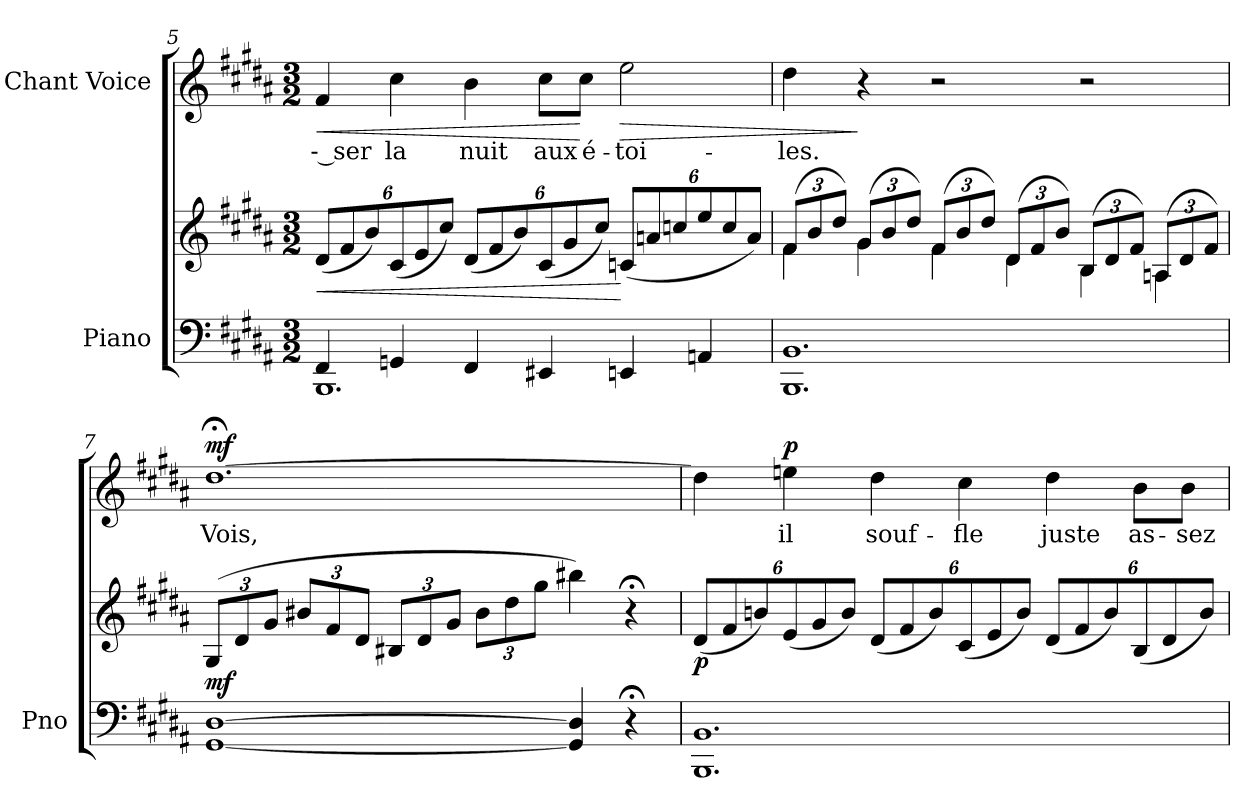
**kern	**kern	**dynam	**kern	**text	**dynam
*part2	*part2	*part2	*part1	*part1	*part1
*staff3	*staff2	*staff2/3	*staff1	*staff1	*staff1
*I"Piano	*	*	*I"Chant Voice	*	*
*I'Pno	*	*	*	*	*
*clefF4	*clefG2	*	*clefG2	*	*
*k[f#c#g#d#a#]	*k[f#c#g#d#a#]	*	*k[f#c#g#d#a#]	*	*
*M3/2	*M3/2	*	*M3/2	*	*
=5	=5	=5	=5	=5	=5
*^	*	*	*	*	*
!	!	!	!LO:HP:b	!	!	!LO:HP:b
4FF#/	1.BBB	(12d#/L	<	4f#/	-- ser	<
.	.	12f#/	.	.	.	.
.	.	12b/)	.	.	.	.
4GGn/	.	(12c#/	.	4cc#\	la	.
.	.	12e/	.	.	.	.
.	.	12cc#/J)	.	.	.	.
4FF#/	.	(12d#/L	.	4b\	nuit	.
.	.	12f#/	.	.	.	.
.	.	12b/)	.	.	.	.
4EE#X/	.	(12c#/	.	8cc#\L	aux	.
.	.	12g#/	.	.	.	.
.	.	.	.	8cc#\J	é-	[
.	.	12cc#/J)	.	.	.	.
!	!	!	!	!	!	!LO:HP:b
4EEn/	.	(12cn/L	[	2ee\	-toi-	>
.	.	12an/	.	.	.	.
.	.	12ccn/	.	.	.	.
4AAn/	.	12ee/	.	.	.	.
.	.	12cc/	.	.	.	.
.	.	12a/J)	.	.	.	.
*v	*v	*	*	*	*	*
=6	=6	=6	=6	=6	=6
*	*^	*	*	*	*
1.BBB 1.BB	(<12f#/L	4f#\	.	4dd#\	-les.	.
.	12b/	.	.	.	.	.
.	12dd#/J)	.	.	.	.	.
.	(<12g#/L	4g#\	.	4r	.	]
.	12b/	.	.	.	.	.
.	12dd#/J)	.	.	.	.	.
.	(<12f#/L	4f#\	.	2r	.	.
.	12b/	.	.	.	.	.
.	12dd#/J)	.	.	.	.	.
.	(<12d#/L	4d#\	.	.	.	.
.	12f#/	.	.	.	.	.
.	12b/J)	.	.	.	.	.
.	(<12B/L	4B\	.	2r	.	.
.	12d#/	.	.	.	.	.
.	12f#/J)	.	.	.	.	.
.	(<12An/L	4A\	.	.	.	.
.	12d#/	.	.	.	.	.
.	12f#/J)	.	.	.	.	.
*	*v	*v	*	*	*	*
=7	=7	=7	=7	=7	=7
!	!	!LO:DY:b	!	!	!LO:DY:a
[1GG# [1D#	(12G#/L	mf	[1.dd#;<	Vois,	mf
.	12d#/	.	.	.	.
.	12g#/J	.	.	.	.
.	12b#X/L	.	.	.	.
.	12f#/	.	.	.	.
.	12d#/J	.	.	.	.
.	12B#X/L	.	.	.	.
.	12d#/	.	.	.	.
.	12g#/J	.	.	.	.
.	12b#\L	.	.	.	.
.	12dd#\	.	.	.	.
.	12gg#\J	.	.	.	.
4GG#/] 4D#/]	4bb#X\)	.	.	.	.
4r;<	4r;<	.	.	.	.
=8	=8	=8	=8	=8	=8
!	!	!LO:DY:b	!	!	!
1.BBB 1.BB	(12d#/L	p	4dd#\]	.	.
.	12f#/	.	.	.	.
.	12bn/)	.	.	.	.
!	!	!	!	!	!LO:DY:a
.	(12e/	.	4een\	il	p
.	12g#/	.	.	.	.
.	12b/J)	.	.	.	.
.	(12d#/L	.	4dd#\	souf-	.
.	12f#/	.	.	.	.
.	12b/)	.	.	.	.
.	(12c#/	.	4cc#\	-fle	.
.	12e/	.	.	.	.
.	12b/J)	.	.	.	.
.	(12d#/L	.	4dd#\	juste	.
.	12f#/	.	.	.	.
.	12b/)	.	.	.	.
.	(12B/	.	8b\L	as-	.
.	12d#/	.	.	.	.
.	.	.	8b\J	-sez	.
.	12b/J)	.	.	.	.
=	=	=	=	=	=
*-	*-	*-	*-	*-	*-
